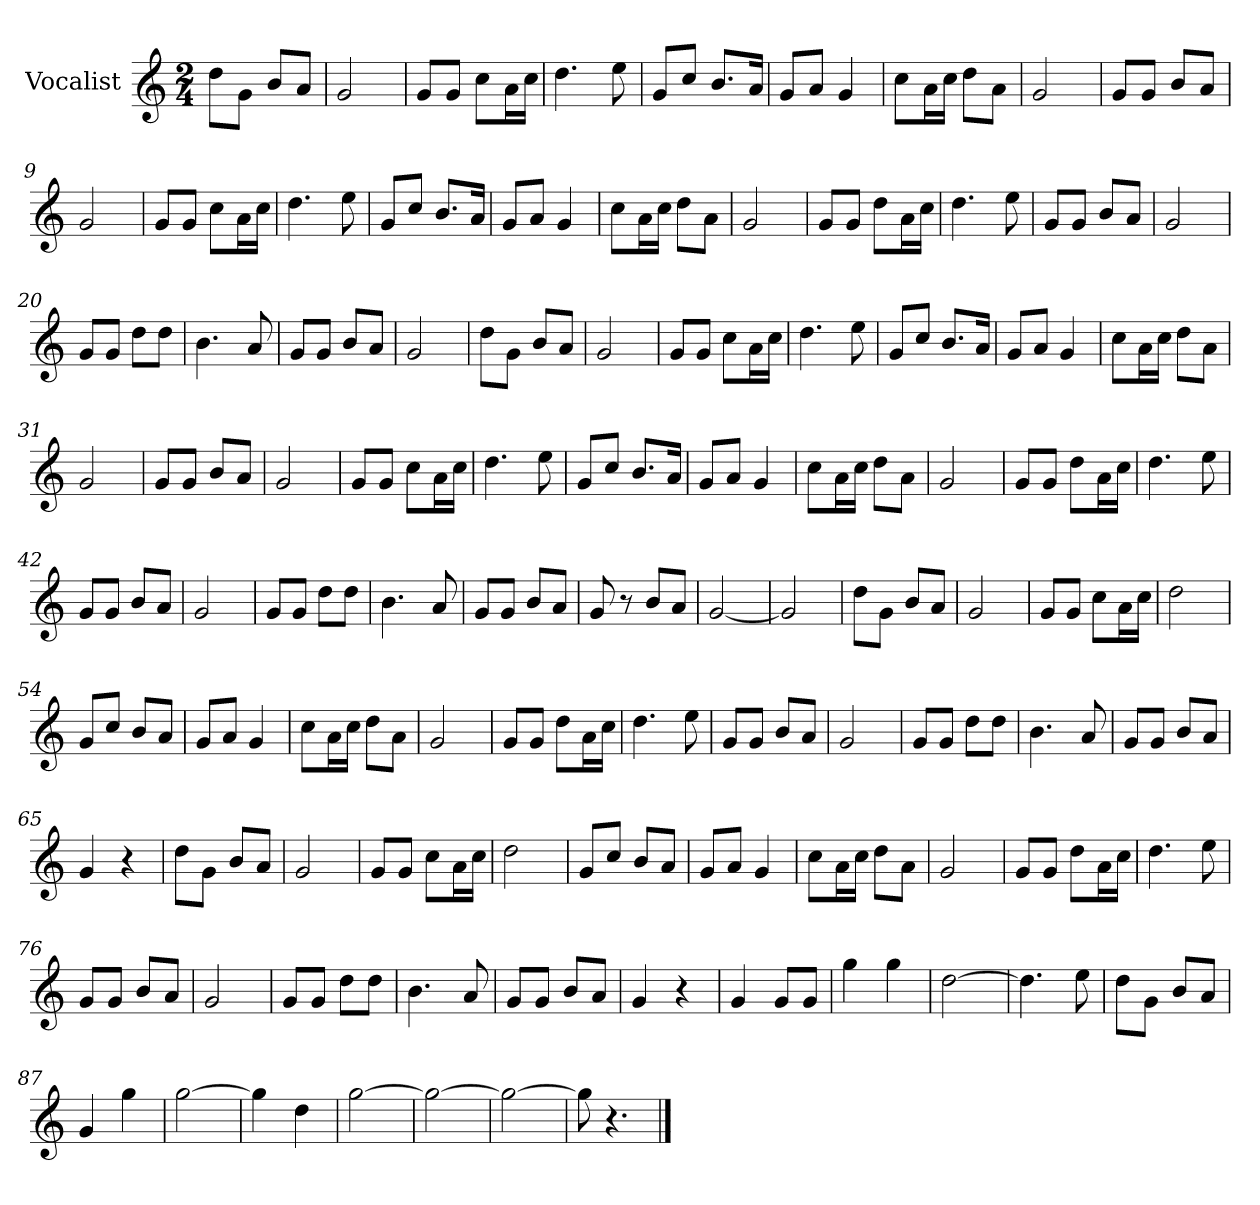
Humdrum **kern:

**kern
*part1
*staff1
*I"Vocalist
*k[]
*C:
*M2/4
=
8ddL
8gJ
8bL
8aJ
=1
2g
=2
8gL
8gJ
8ccL
16aL
16ccJJ
=3
4.dd
8ee
=4
8gL
8ccJ
8.bL
16aJk
=5
8gL
8aJ
4g
=6
8ccL
16aL
16ccJJ
8ddL
8aJ
=7
2g
=8
8gL
8gJ
8bL
8aJ
=9
2g
=10
8gL
8gJ
8ccL
16aL
16ccJJ
=11
4.dd
8ee
=12
8gL
8ccJ
8.bL
16aJk
=13
8gL
8aJ
4g
=14
8ccL
16aL
16ccJJ
8ddL
8aJ
=15
2g
=16
8gL
8gJ
8ddL
16aL
16ccJJ
=17
4.dd
8ee
=18
8gL
8gJ
8bL
8aJ
=19
2g
=20
8gL
8gJ
8ddL
8ddJ
=21
4.b
8a
=22
8gL
8gJ
8bL
8aJ
=23
2g
=24
8ddL
8gJ
8bL
8aJ
=25
2g
=26
8gL
8gJ
8ccL
16aL
16ccJJ
=27
4.dd
8ee
=28
8gL
8ccJ
8.bL
16aJk
=29
8gL
8aJ
4g
=30
8ccL
16aL
16ccJJ
8ddL
8aJ
=31
2g
=32
8gL
8gJ
8bL
8aJ
=33
2g
=34
8gL
8gJ
8ccL
16aL
16ccJJ
=35
4.dd
8ee
=36
8gL
8ccJ
8.bL
16aJk
=37
8gL
8aJ
4g
=38
8ccL
16aL
16ccJJ
8ddL
8aJ
=39
2g
=40
8gL
8gJ
8ddL
16aL
16ccJJ
=41
4.dd
8ee
=42
8gL
8gJ
8bL
8aJ
=43
2g
=44
8gL
8gJ
8ddL
8ddJ
=45
4.b
8a
=46
8gL
8gJ
8bL
8aJ
=47
8g
8r
8bL
8aJ
=48
[2g
=49
2g]
=50
8ddL
8gJ
8bL
8aJ
=51
2g
=52
8gL
8gJ
8ccL
16aL
16ccJJ
=53
2dd
=54
8gL
8ccJ
8bL
8aJ
=55
8gL
8aJ
4g
=56
8ccL
16aL
16ccJJ
8ddL
8aJ
=57
2g
=58
8gL
8gJ
8ddL
16aL
16ccJJ
=59
4.dd
8ee
=60
8gL
8gJ
8bL
8aJ
=61
2g
=62
8gL
8gJ
8ddL
8ddJ
=63
4.b
8a
=64
8gL
8gJ
8bL
8aJ
=65
4g
4r
=66
8ddL
8gJ
8bL
8aJ
=67
2g
=68
8gL
8gJ
8ccL
16aL
16ccJJ
=69
2dd
=70
8gL
8ccJ
8bL
8aJ
=71
8gL
8aJ
4g
=72
8ccL
16aL
16ccJJ
8ddL
8aJ
=73
2g
=74
8gL
8gJ
8ddL
16aL
16ccJJ
=75
4.dd
8ee
=76
8gL
8gJ
8bL
8aJ
=77
2g
=78
8gL
8gJ
8ddL
8ddJ
=79
4.b
8a
=80
8gL
8gJ
8bL
8aJ
=81
4g
4r
=82
4g
8gL
8gJ
=83
4gg
4gg
=84
[2dd
=85
4.dd]
8ee
=86
8ddL
8gJ
8bL
8aJ
=87
4g
4gg
=88
[2gg
=89
4gg]
4dd
=90
[2gg
=91
2gg_
=92
2gg_
=93
8gg]
4.r
==
*-
